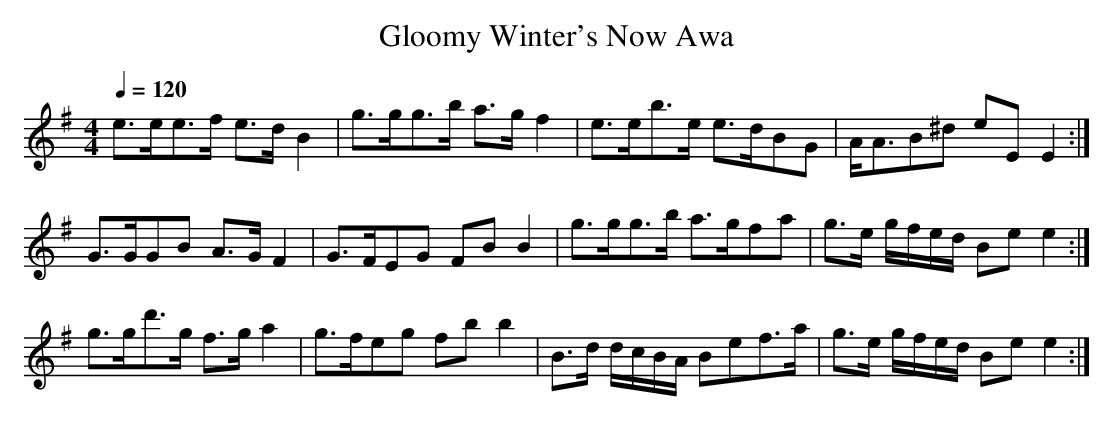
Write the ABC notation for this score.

X:1
T:Gloomy Winter's Now Awa
M:4/4
L:1/8
Q:1/4=120
K:EMin
e>ee>f  e>dB2|g>gg>b a>gf2|e>eb>e       e>dBG|A<AB^d       eEE2:|
G>GGB   A>GF2|G>FEG  FB B2|g>gg>b       a>gfa|g>e g/f/e/d/ Bee2:|
g>gd'>g f>ga2|g>feg  fb b2|B>d d/c/B/A/ Bef>a|g>e g/f/e/d/ Bee2:|

And the sixth gap got filled in with a later version of "An caora crom",
using the art-music minor scale where the sixth is sharpened, though it
is still not an important note in the tune:
